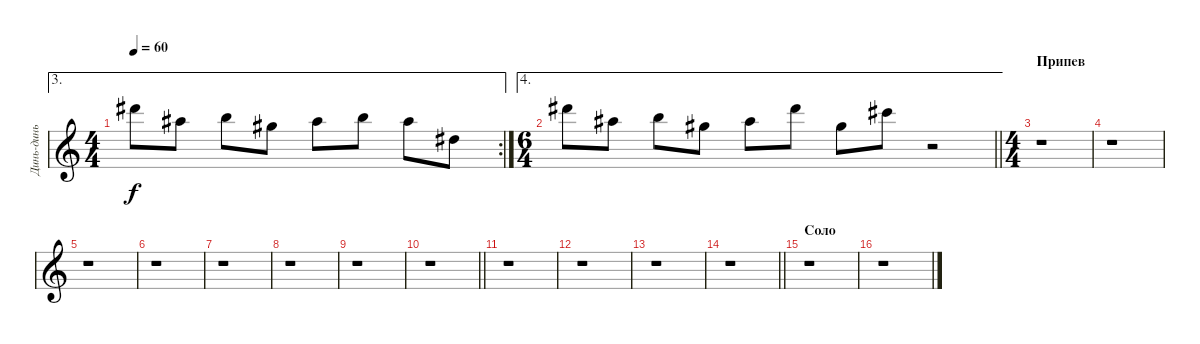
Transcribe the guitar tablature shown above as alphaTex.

\track ("Динь-динь" "Динь-динь") {instrument vibraphone}
\staff {score}
\tuning (E4 B3 G3 D3 A2 E2) {hide}
\ae 3
\rc 2
\ts (4 4)
\tempo 60
\clef g2
\ks c
28.2.8{dy f} 18.1.8 19.1.8 16.1.8 18.1.8 19.1.8 18.1.8 11.1.8 |
\ae 4
\ts (6 4)
\barLineRight lightlight
28.2.8 18.1.8 19.1.8 16.1.8 18.1.8 23.1.8 16.1.8 26.2.8 r.2 |
\ts (4 4)
\section ("" "Припев")
r.1 |
r.1 |
r.1 |
r.1 |
r.1 |
r.1 |
r.1 |
\barLineRight lightlight
r.1 |
r.1 |
r.1 |
r.1 |
\barLineRight lightlight
r.1 |
\section ("" "Соло")
r.1 |
r.1
